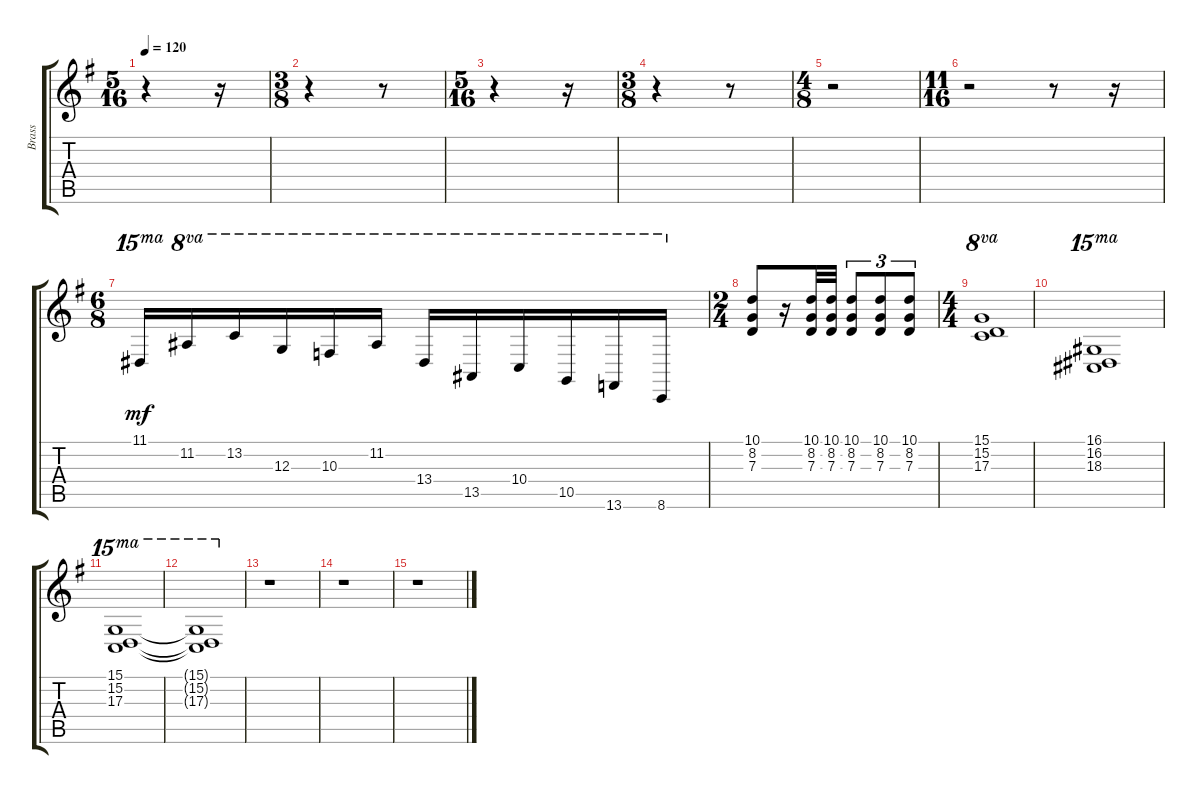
\track ("Brass" "Brass") {instrument tenorsax}
\staff {score tabs}
\tuning (E4 B3 G3 D3 A2 E2) {hide}
\ts (5 16)
\tempo 120
\clef g2
\ks g
r.4{dy fff} r.16 |
\ts (3 8)
r.4 r.8 |
\ts (5 16)
r.4 r.16 |
\ts (3 8)
r.4 r.8 |
\ts (4 8)
r.2 |
\ts (11 16)
r.2 r.8 r.16 |
\ts (6 8)
11.1.16{ot 15ma dy mf} 11.2.16{ot 8va} 13.2.16{ot 8va} 12.3.16{ot 8va} 10.3.16{ot 8va} 11.2.16{ot 8va} 13.4.16{ot 8va} 13.5.16{ot 8va} 10.4.16{ot 8va} 10.5.16{ot 8va} 13.6.16{ot 8va} 8.6.16{ot 8va} |
\ts (2 4)
(10.1 8.2 7.3).8 r.16 (10.1 8.2 7.3).32 (10.1 8.2 7.3).32 (10.1 8.2 7.3).8{tu (3 2)} (10.1 8.2 7.3).8{tu (3 2)} (10.1 8.2 7.3).8{tu (3 2)} |
\ts (4 4)
(15.1 15.2 17.3).1{ot 8va} |
(16.1 16.2 18.3).1{ot 15ma} |
(15.1 15.2 17.3).1{ot 15ma} |
(15.1{t} 15.2{t} 17.3{t}).1{ot 15ma} |
r.1 |
r.1 |
r.1
